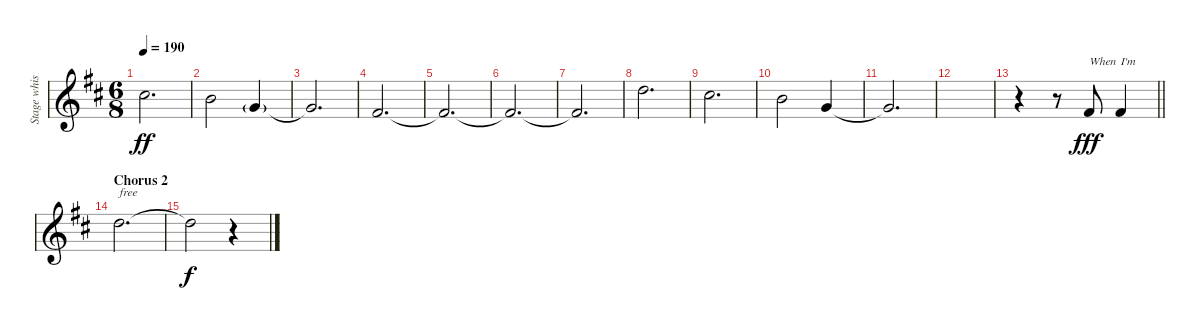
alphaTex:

\track ("Stage whisper" "Stage whis") {instrument lead3calliope}
\staff {score}
\tuning (Db4 Ab3 E3 B2 Gb2 B1) {hide}
\ts (6 8)
\tempo 190
\clef g2
\ks bminor
12.1.2{d dy ff} |
10.1.2 6.1{g}.4 |
6.1{t}.2{d} |
5.1.2{d} |
5.1{t}.2{d} |
5.1{t}.2{d} |
5.1{t}.2{d} |
13.1.2{d} |
12.1.2{d} |
10.1.2 6.1.4 |
6.1{t}.2{d} |
|
\barLineRight lightlight
r.4 r.8 10.2.8{txt "When" dy fff} 10.2.4{txt "I'm"} |
\section ("" "Chorus 2")
13.1.2{d txt "free"} |
13.1{t}.2{dy f} r.4
